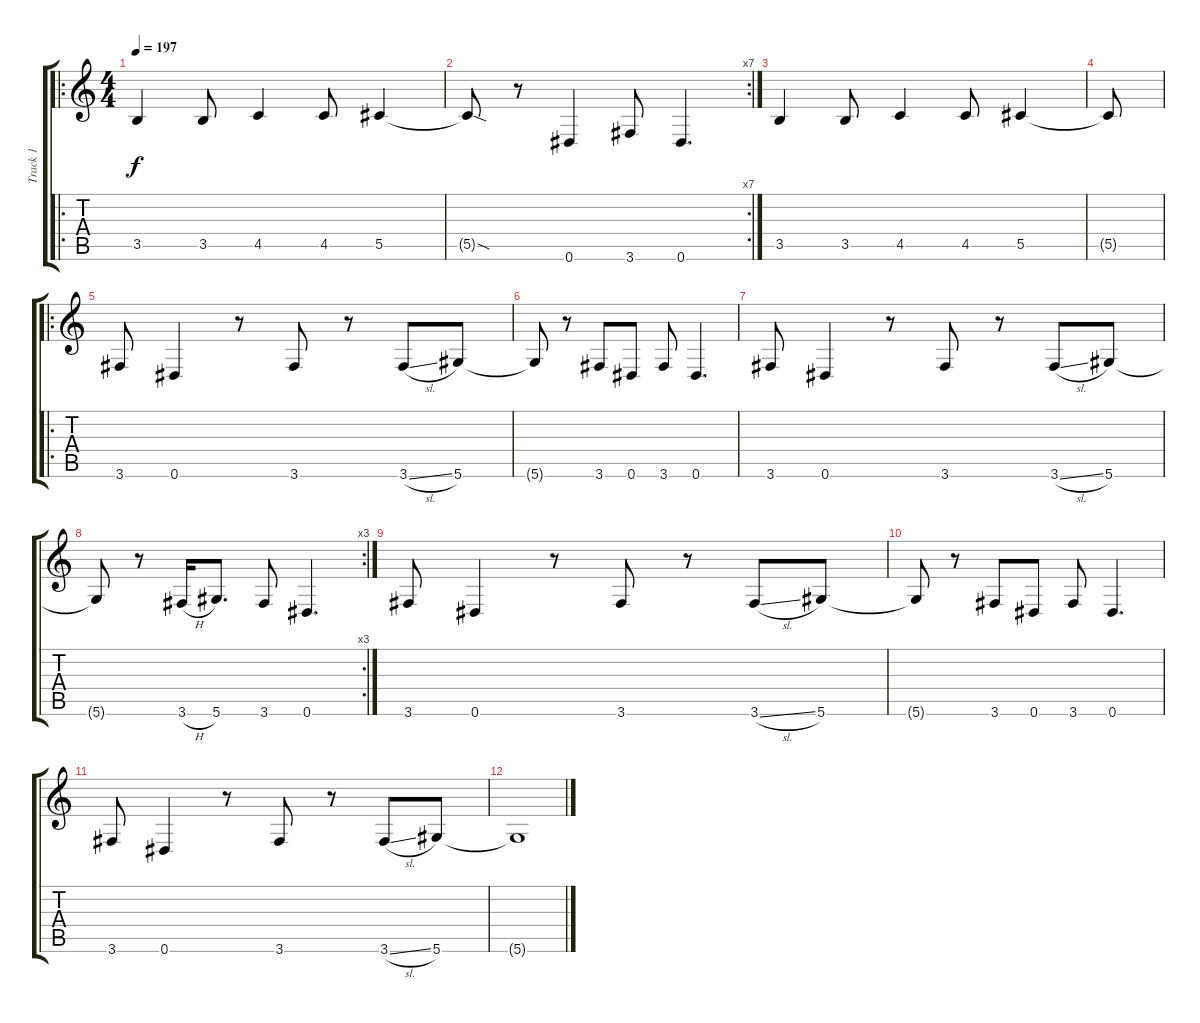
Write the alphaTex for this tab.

\track ("Track 1" "Track 1") {instrument electricbassfinger}
\staff {score tabs}
\tuning (Eb4 Bb3 Gb3 Db3 Ab2 Eb2) {hide}
\ro
\ts (4 4)
\tempo 197
\clef g2
\ks c
3.5.4{dy f} 3.5.8 4.5.4 4.5.8 5.5.4 |
\rc 7
5.5{sod t}.8 r.8 0.6.4 3.6.8 0.6.4{d} |
3.5.4 3.5.8 4.5.4 4.5.8 5.5.4 |
5.5{t}.8 |
\ro
3.6.8 0.6.4 r.8 3.6.8 r.8 3.6{sl}.8 5.6.8 |
5.6{t}.8 r.8 3.6.8 0.6.8 3.6.8 0.6.4{d} |
3.6.8 0.6.4 r.8 3.6.8 r.8 3.6{sl}.8 5.6.8 |
\rc 3
5.6{t}.8 r.8 3.6{h}.16 5.6.8{d} 3.6.8 0.6.4{d} |
3.6.8 0.6.4 r.8 3.6.8 r.8 3.6{sl}.8 5.6.8 |
5.6{t}.8 r.8 3.6.8 0.6.8 3.6.8 0.6.4{d} |
3.6.8 0.6.4 r.8 3.6.8 r.8 3.6{sl}.8 5.6.8 |
5.6{t}.1
